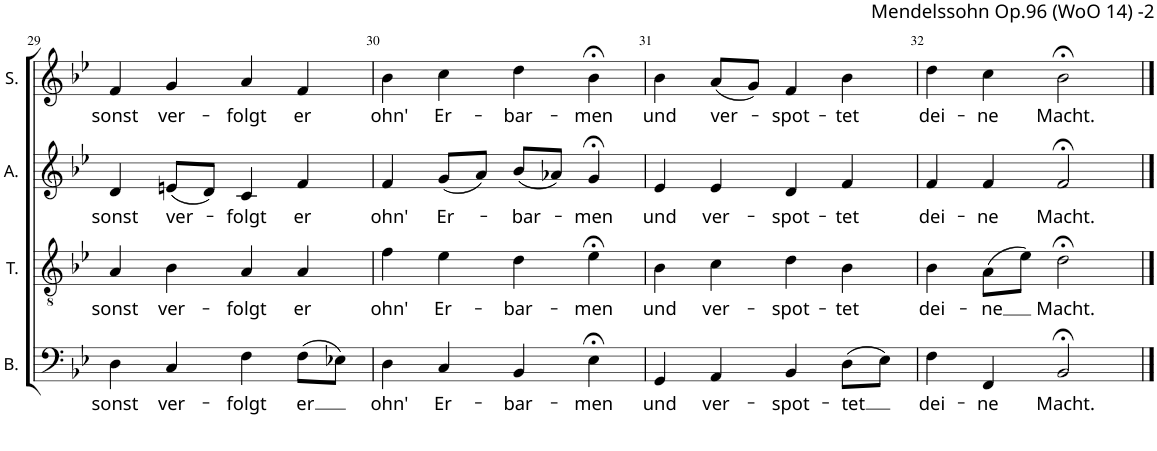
**kern	**text	**kern	**text	**kern	**text	**kern	**text	**kern
*part5	*part5	*part4	*part4	*part3	*part3	*part2	*part2	*part1
*staff5	*staff5	*staff4	*staff4	*staff3	*staff3	*staff2	*staff2	*staff1
*I"Basse	*	*I"Tenor	*	*I"Alto	*	*I"Soprano	*	*I"Alto solo
*I'B.	*	*I'T.	*	*I'A.	*	*I'S.	*	*I'A.s
!!LO:PB:g=z
*clefF4	*	*clefGv2	*	*clefG2	*	*clefG2	*	*clefG2
*k[b-e-]	*	*k[b-e-]	*	*k[b-e-]	*	*k[b-e-]	*	*k[b-e-]
*M4/4	*	*M4/4	*	*M4/4	*	*M4/4	*	*M4/4
*met(c)	*	*met(c)	*	*met(c)	*	*met(c)	*	*met(c)
=29	=29	=29	=29	=29	=29	=29	=29	=29
!	!LO:LY:b	!	!LO:LY:b	!	!LO:LY:b	!	!LO:LY:b	!
4D\	sonst	4A/	sonst	4d/	sonst	4f/	sonst	1r
!	!LO:LY:b	!	!LO:LY:b	!	!LO:LY:b	!	!LO:LY:b	!
4C/	ver-	4B-\	ver-	(8en/L	ver-	4g/	ver-	.
.	.	.	.	8d/J)	.	.	.	.
!	!LO:LY:b	!	!LO:LY:b	!	!LO:LY:b	!	!LO:LY:b	!
4F\	-folgt	4A/	-folgt	4c/	-folgt	4a/	-folgt	.
!	!LO:LY:b	!	!LO:LY:b	!	!LO:LY:b	!	!LO:LY:b	!
(8F\L	er	4A/	er	4f/	er	4f/	er	.
8E-X\J)	.	.	.	.	.	.	.	.
=30	=30	=30	=30	=30	=30	=30	=30	=30
!	!LO:LY:b	!	!LO:LY:b	!	!LO:LY:b	!	!LO:LY:b	!
4D\	ohn'	4f\	ohn'	4f/	ohn'	4b-\	ohn'	1r
!	!LO:LY:b	!	!LO:LY:b	!	!LO:LY:b	!	!LO:LY:b	!
4C/	Er-	4e-\	Er-	(8g/L	Er-	4cc\	Er-	.
.	.	.	.	8a/J)	.	.	.	.
!	!LO:LY:b	!	!LO:LY:b	!	!LO:LY:b	!	!LO:LY:b	!
4BB-/	-bar-	4d\	-bar-	(8b-/L	-bar-	4dd\	-bar-	.
.	.	.	.	8a-X/J)	.	.	.	.
!	!LO:LY:b	!	!LO:LY:b	!	!LO:LY:b	!	!LO:LY:b	!
4E-;<\	-men	4e-;<\	-men	4g;</	-men	4b-;<\	-men	.
=31	=31	=31	=31	=31	=31	=31	=31	=31
!	!LO:LY:b	!	!LO:LY:b	!	!LO:LY:b	!	!LO:LY:b	!
4GG/	und	4B-\	und	4e-/	und	4b-\	und	1r
!	!LO:LY:b	!	!LO:LY:b	!	!LO:LY:b	!	!LO:LY:b	!
4AA/	ver-	4c\	ver-	4e-/	ver-	(8a/L	ver-	.
.	.	.	.	.	.	8g/J)	.	.
!	!LO:LY:b	!	!LO:LY:b	!	!LO:LY:b	!	!LO:LY:b	!
4BB-/	-spot-	4d\	-spot-	4d/	-spot-	4f/	-spot-	.
!	!LO:LY:b	!	!LO:LY:b	!	!LO:LY:b	!	!LO:LY:b	!
(8D\L	-tet	4B-\	-tet	4f/	-tet	4b-\	-tet	.
8E-\J)	.	.	.	.	.	.	.	.
=32	=32	=32	=32	=32	=32	=32	=32	=32
!	!LO:LY:b	!	!LO:LY:b	!	!LO:LY:b	!	!LO:LY:b	!
4F\	dei-	4B-\	dei-	4f/	dei-	4dd\	dei-	1r
!	!LO:LY:b	!	!LO:LY:b	!	!LO:LY:b	!	!LO:LY:b	!
4FF/	-ne	(8A\L	-ne	4f/	-ne	4cc\	-ne	.
.	.	8e-\J)	.	.	.	.	.	.
!	!LO:LY:b	!	!LO:LY:b	!	!LO:LY:b	!	!LO:LY:b	!
2BB-;</	Macht.	2d;<\	Macht.	2f;</	Macht.	2b-;<\	Macht.	.
==	==	==	==	==	==	==	==	==
*-	*-	*-	*-	*-	*-	*-	*-	*-
